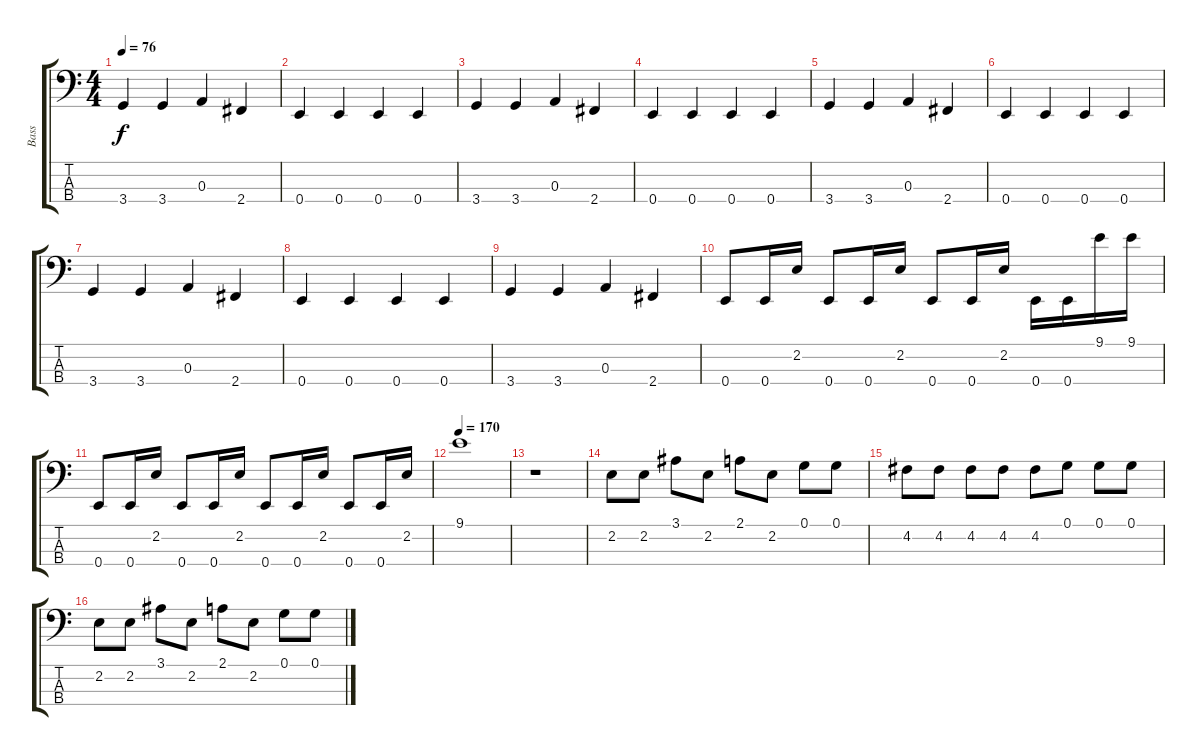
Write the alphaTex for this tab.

\track ("Bass" "Bass") {instrument electricbassfinger}
\staff {score tabs}
\tuning (G2 D2 A1 E1) {hide}
\ts (4 4)
\tempo 76
\clef f4
\ks c
3.4.4{dy f} 3.4.4 0.3.4 2.4.4 |
0.4.4 0.4.4 0.4.4 0.4.4 |
3.4.4 3.4.4 0.3.4 2.4.4 |
0.4.4 0.4.4 0.4.4 0.4.4 |
3.4.4 3.4.4 0.3.4 2.4.4 |
0.4.4 0.4.4 0.4.4 0.4.4 |
3.4.4 3.4.4 0.3.4 2.4.4 |
0.4.4 0.4.4 0.4.4 0.4.4 |
3.4.4 3.4.4 0.3.4 2.4.4 |
0.4.8 0.4.16 2.2.16 0.4.8 0.4.16 2.2.16 0.4.8 0.4.16 2.2.16 0.4.16 0.4.16 9.1.16 9.1.16 |
0.4.8 0.4.16 2.2.16 0.4.8 0.4.16 2.2.16 0.4.8 0.4.16 2.2.16 0.4.8 0.4.16 2.2.16 |
\tempo 170
9.1.1 |
r.1 |
2.2.8 2.2.8 3.1.8 2.2.8 2.1.8 2.2.8 0.1.8 0.1.8 |
4.2.8 4.2.8 4.2.8 4.2.8 4.2.8 0.1.8 0.1.8 0.1.8 |
2.2.8 2.2.8 3.1.8 2.2.8 2.1.8 2.2.8 0.1.8 0.1.8
